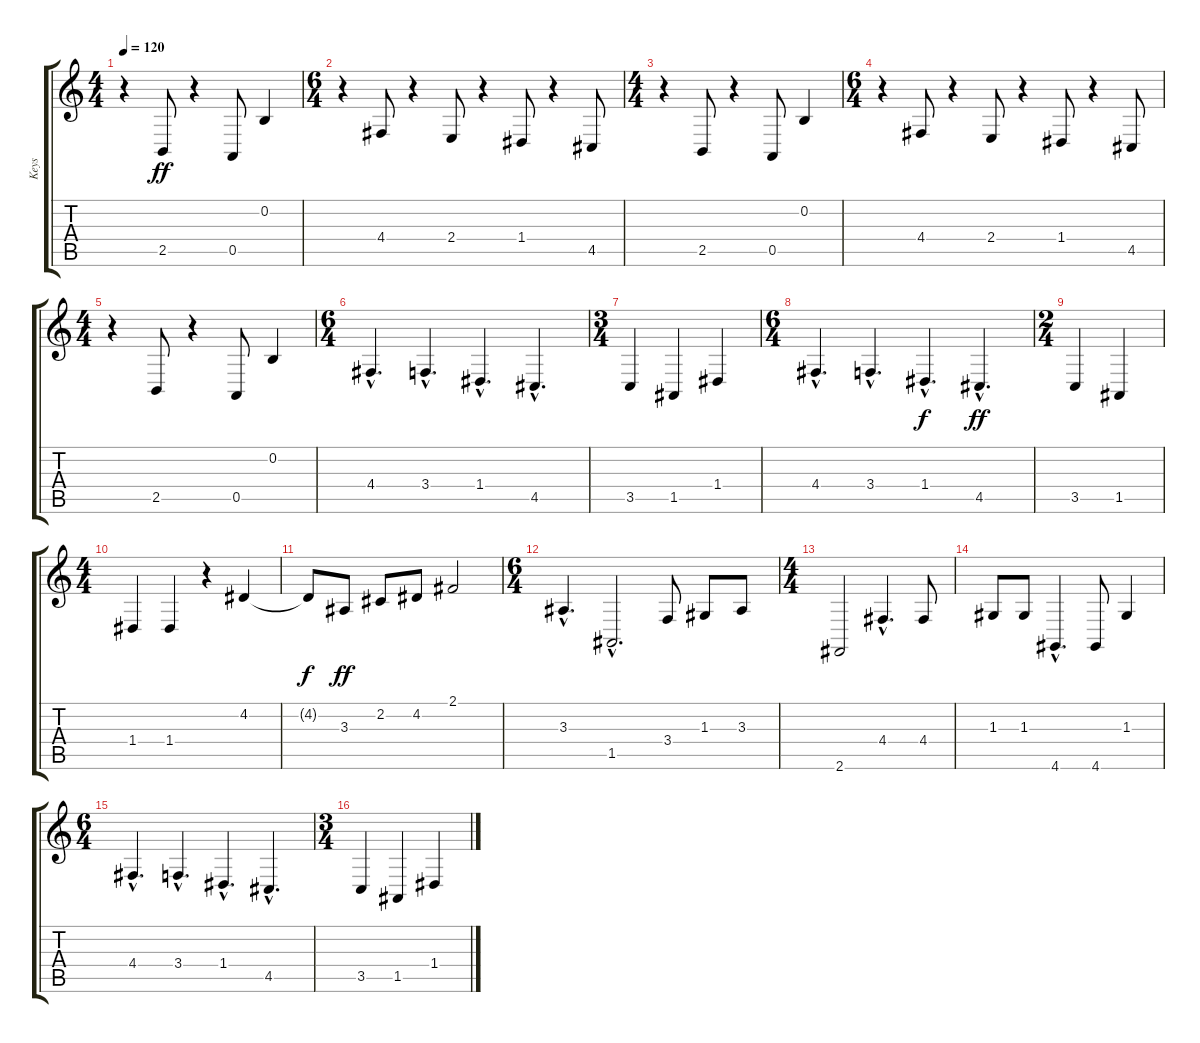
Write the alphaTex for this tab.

\track ("Keys" "Keys") {instrument pad4choir}
\staff {score tabs}
\tuning (E4 B3 G3 D3 A2 E2) {hide}
\ts (4 4)
\tempo 120
\clef g2
\ks c
r.4{dy ff} 2.5.8 r.4 0.5.8 0.2.4 |
\ts (6 4)
r.4 4.4.8 r.4 2.4.8 r.4 1.4.8 r.4 4.5.8 |
\ts (4 4)
r.4 2.5.8 r.4 0.5.8 0.2.4 |
\ts (6 4)
r.4 4.4.8 r.4 2.4.8 r.4 1.4.8 r.4 4.5.8 |
\ts (4 4)
r.4 2.5.8 r.4 0.5.8 0.2.4 |
\ts (6 4)
4.4{hac}.4{d} 3.4{hac}.4{d} 1.4{hac}.4{d} 4.5{hac}.4{d} |
\ts (3 4)
3.5.4 1.5.4 1.4.4 |
\ts (6 4)
4.4{hac}.4{d} 3.4{hac}.4{d} 1.4{hac}.4{d dy f} 4.5{hac}.4{d dy ff} |
\ts (2 4)
3.5.4 1.5.4 |
\ts (4 4)
1.4.4 1.4.4 r.4 4.2.4 |
4.2{t}.8{dy f} 3.3.8{dy ff} 2.2.8 4.2.8 2.1.2 |
\ts (6 4)
3.3{hac}.4{d} 1.5{hac}.2{d} 3.4.8 1.3.8 3.3.8 |
\ts (4 4)
2.6.2 4.4{hac}.4{d} 4.4.8 |
1.3.8 1.3.8 4.6{hac}.4{d} 4.6.8 1.3.4 |
\ts (6 4)
4.4{hac}.4{d} 3.4{hac}.4{d} 1.4{hac}.4{d} 4.5{hac}.4{d} |
\ts (3 4)
3.5.4 1.5.4 1.4.4
